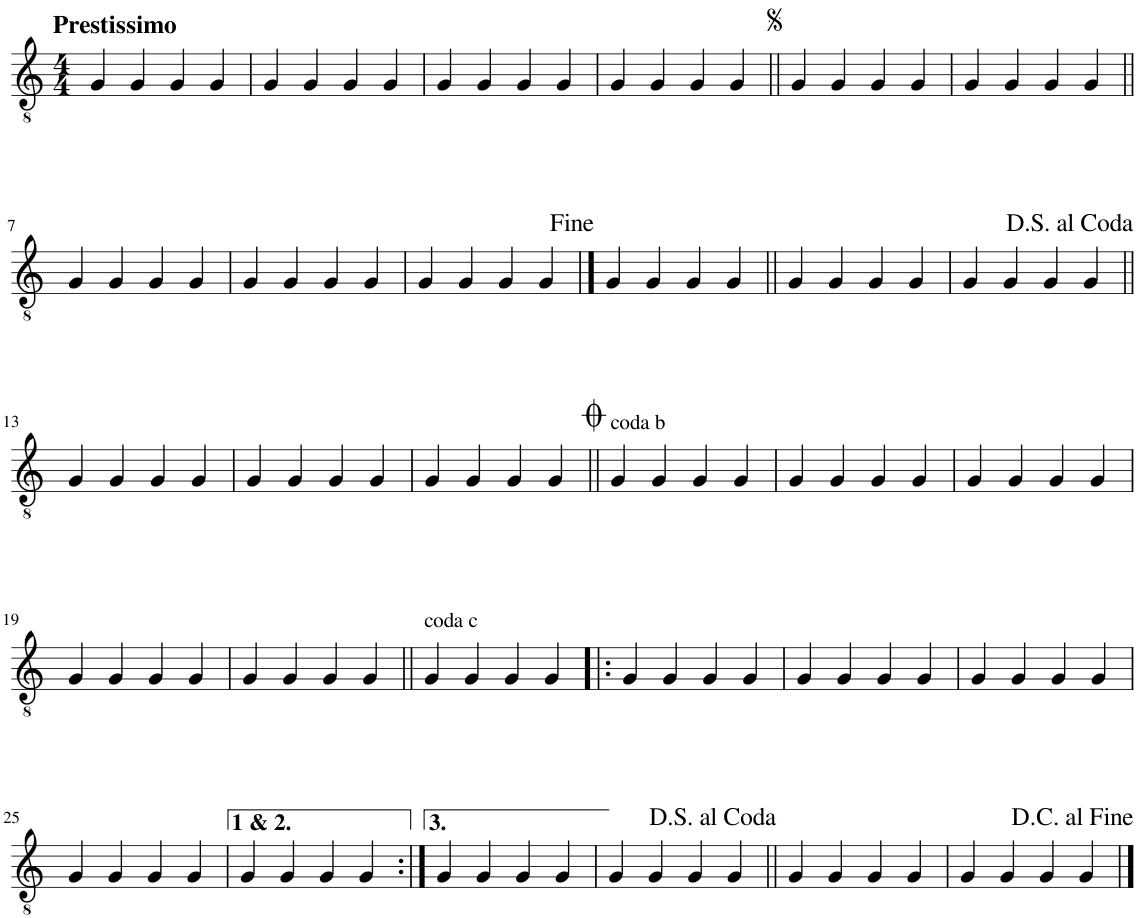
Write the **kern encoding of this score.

**kern
*part1
*staff1
*I"Guitar
*clefGv2
*k[]
*M4/4
=1
!LO:TX:a:B:t=Prestissimo
4G/
4G/
4G/
4G/
=2
4G/
4G/
4G/
4G/
=3
4G/
4G/
4G/
4G/
=4
4G/
4G/
4G/
4G/
=5||
4G/
4G/
4G/
4G/
=6
4G/
4G/
4G/
4G/
!!LO:LB:g=z
=7||
4G/
4G/
4G/
4G/
=8
4G/
4G/
4G/
4G/
=9
4G/
4G/
4G/
4G/
==10
4G/
4G/
4G/
4G/
=11||
4G/
4G/
4G/
4G/
=12
4G/
4G/
4G/
4G/
!!LO:LB:g=z
=13||
4G/
4G/
4G/
4G/
=14
4G/
4G/
4G/
4G/
=15
4G/
4G/
4G/
4G/
=16||
!LO:TX:a:t=coda b
4G/
4G/
4G/
4G/
=17
4G/
4G/
4G/
4G/
=18
4G/
4G/
4G/
4G/
!!LO:LB:g=z
=19
4G/
4G/
4G/
4G/
=20
4G/
4G/
4G/
4G/
=21||
!LO:TX:a:t=coda c
4G/
4G/
4G/
4G/
=22!|:
4G/
4G/
4G/
4G/
=23
4G/
4G/
4G/
4G/
=24
4G/
4G/
4G/
4G/
!!LO:LB:g=z
=25
4G/
4G/
4G/
4G/
=26
4G/
4G/
4G/
4G/
=27:|!
4G/
4G/
4G/
4G/
=28
4G/
4G/
4G/
4G/
=29||
4G/
4G/
4G/
4G/
=30
4G/
4G/
4G/
4G/
==
*-
